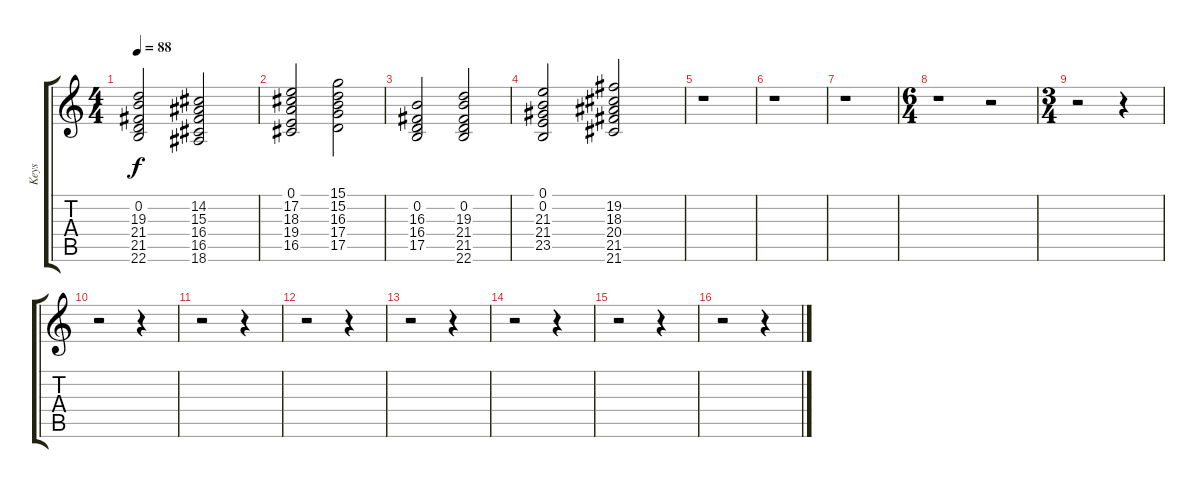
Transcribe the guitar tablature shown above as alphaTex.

\track ("Keys" "Keys") {instrument churchorgan}
\staff {score tabs}
\tuning (E4 B3 G3 D3 A2 E2) {hide}
\ts (4 4)
\tempo 88
\clef g2
\ks c
(0.2 19.3 21.4 21.5 22.6).2{dy f} (14.2 15.3 16.4 16.5 18.6).2 |
(0.1 17.2 18.3 19.4 16.5).2 (15.1 15.2 16.3 17.4 17.5).2 |
(0.2 16.3 16.4 17.5).2 (0.2 19.3 21.4 21.5 22.6).2 |
(0.1 0.2 21.3 21.4 23.5).2 (19.2 18.3 20.4 21.5 21.6).2 |
r.1 |
r.1 |
r.1 |
\ts (6 4)
r.1 r.2 |
\ts (3 4)
r.2 r.4 |
r.2 r.4 |
r.2 r.4 |
r.2 r.4 |
r.2 r.4 |
r.2 r.4 |
r.2 r.4 |
r.2 r.4
